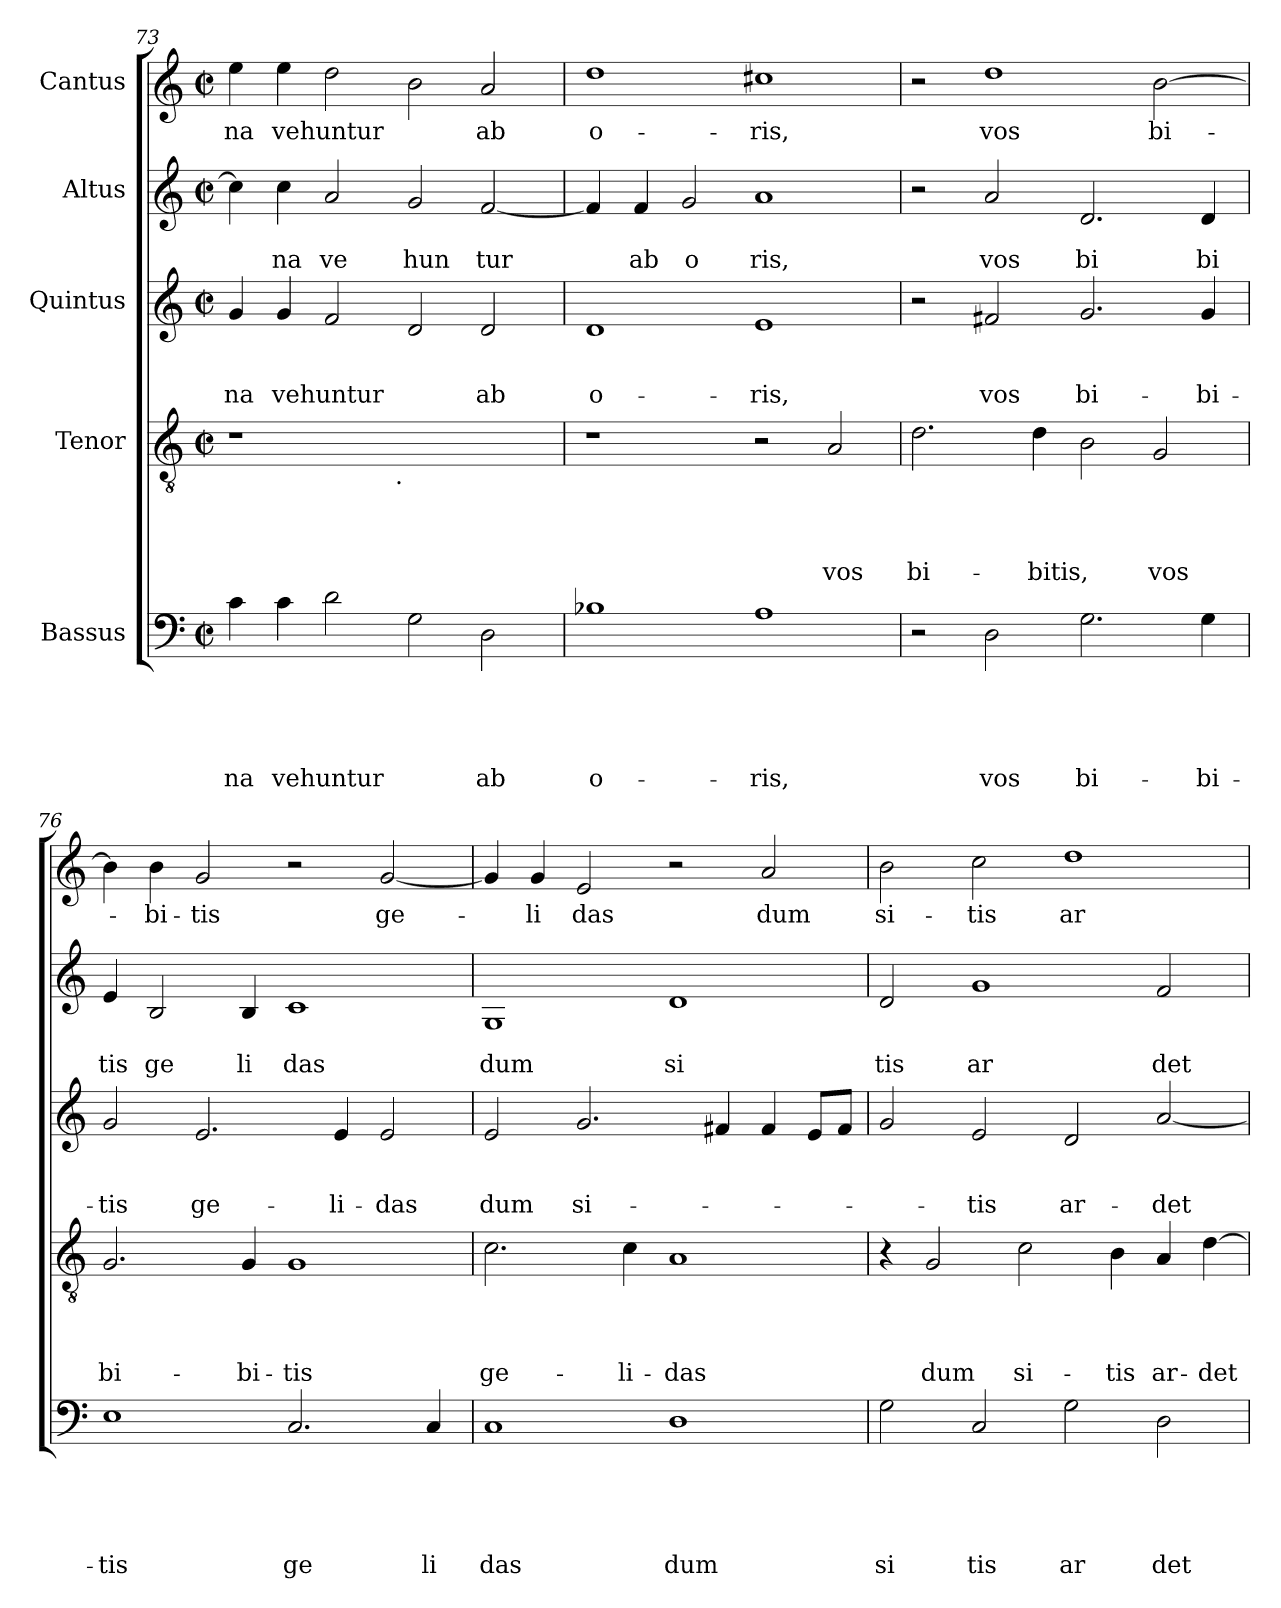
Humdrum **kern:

**kern	**text	**text	**text	**text	**text	**kern	**text	**text	**text	**text	**kern	**text	**text	**text	**kern	**text	**text	**kern	**text
*part5	*part5	*part5	*part5	*part5	*part5	*part4	*part4	*part4	*part4	*part4	*part3	*part3	*part3	*part3	*part2	*part2	*part2	*part1	*part1
*staff5	*staff5	*staff5	*staff5	*staff5	*staff5	*staff4	*staff4	*staff4	*staff4	*staff4	*staff3	*staff3	*staff3	*staff3	*staff2	*staff2	*staff2	*staff1	*staff1
*I"Bassus	*	*	*	*	*	*I"Tenor	*	*	*	*	*I"Quintus	*	*	*	*I"Altus	*	*	*I"Cantus	*
*clefF4	*	*	*	*	*	*clefGv2	*	*	*	*	*clefG2	*	*	*	*clefG2	*	*	*clefG2	*
*k[]	*	*	*	*	*	*k[]	*	*	*	*	*k[]	*	*	*	*k[]	*	*	*k[]	*
*C:	*	*	*	*	*	*C:	*	*	*	*	*C:	*	*	*	*C:	*	*	*C:	*
*M2/2	*	*	*	*	*	*M2/2	*	*	*	*	*M2/2	*	*	*	*M2/2	*	*	*M2/2	*
*met(c|)	*	*	*	*	*	*met(c|)	*	*	*	*	*met(c|)	*	*	*	*met(c|)	*	*	*met(c|)	*
=73	=73	=73	=73	=73	=73	=73	=73	=73	=73	=73	=73	=73	=73	=73	=73	=73	=73	=73	=73
!	!	!	!	!	!LO:LY:b	!	!	!	!	!	!	!	!	!LO:LY:b	!	!	!	!	!LO:LY:b
*	*	*	*	*	*	*^	*	*	*	*	*	*	*	*	*	*	*	*	*
4c\	.	.	.	.	-na	1r	2ryy	.	.	.	.	4g/	.	.	-na	4cc\]	.	.	4ee\	-na
!	!	!	!	!	!LO:LY:b	!	!	!	!	!	!	!	!	!	!LO:LY:b	!	!	!LO:LY:b	!	!LO:LY:b
4c\	.	.	.	.	vehuntur	.	.	.	.	.	.	4g/	.	.	vehuntur	4cc\	.	na	4ee\	vehuntur
!	!	!	!	!	!	!	!	!	!	!	!	!	!	!	!	!	!	!LO:LY:b	!	!
2d\	.	.	.	.	.	.	4...ryy	.	.	.	.	2f/	.	.	.	2a/	.	ve	2dd\	.
!	!	!	!	!	!	!	!LO:TX:b:t=.	!	!	!	!	!	!	!	!	!	!	!	!	!
.	.	.	.	.	.	.	1ryy	.	.	.	.	.	.	.	.	.	.	.	.	.
!	!	!	!	!	!	!	!	!	!	!	!	!	!	!	!	!	!	!LO:LY:b	!	!
2G\	.	.	.	.	.	1ryy	.	.	.	.	.	2d/	.	.	.	2g/	.	hun	2b\	.
!	!	!	!	!	!LO:LY:b	!	!	!	!	!	!	!	!	!	!LO:LY:b	!	!	!LO:LY:b	!	!LO:LY:b
2D\	.	.	.	.	ab	.	.	.	.	.	.	2d/	.	.	ab	[<2f/	.	tur	2a/	ab
.	.	.	.	.	.	.	32ryy	.	.	.	.	.	.	.	.	.	.	.	.	.
=74	=74	=74	=74	=74	=74	=74	=74	=74	=74	=74	=74	=74	=74	=74	=74	=74	=74	=74	=74	=74
!	!	!	!	!	!LO:LY:b	!	!	!	!	!	!	!	!	!	!LO:LY:b	!	!	!	!	!LO:LY:b
*	*	*	*	*	*	*v	*v	*	*	*	*	*	*	*	*	*	*	*	*	*
1B-X	.	.	.	.	o-	1r	.	.	.	.	1d	.	.	o-	4f/]	.	.	1dd	o-
!	!	!	!	!	!	!	!	!	!	!	!	!	!	!	!	!	!LO:LY:b	!	!
.	.	.	.	.	.	.	.	.	.	.	.	.	.	.	4f/	.	ab	.	.
!	!	!	!	!	!	!	!	!	!	!	!	!	!	!	!	!	!LO:LY:b	!	!
.	.	.	.	.	.	.	.	.	.	.	.	.	.	.	2g/	.	o	.	.
!	!	!	!	!	!LO:LY:b	!	!	!	!	!	!	!	!	!LO:LY:b	!	!	!LO:LY:b	!	!LO:LY:b
1A	.	.	.	.	-ris,	2r	.	.	.	.	1e	.	.	-ris,	1a	.	ris,	1cc#X	-ris,
!	!	!	!	!	!	!	!	!	!	!LO:LY:b	!	!	!	!	!	!	!	!	!
.	.	.	.	.	.	2A/	.	.	.	vos	.	.	.	.	.	.	.	.	.
=75	=75	=75	=75	=75	=75	=75	=75	=75	=75	=75	=75	=75	=75	=75	=75	=75	=75	=75	=75
!	!	!	!	!	!	!	!	!	!	!LO:LY:b	!	!	!	!	!	!	!	!	!
2r	.	.	.	.	.	2.d\	.	.	.	bi-	2r	.	.	.	2r	.	.	2r	.
!	!	!	!	!	!LO:LY:b	!	!	!	!	!	!	!	!	!LO:LY:b	!	!	!LO:LY:b	!	!LO:LY:b
2D\	.	.	.	.	vos	.	.	.	.	.	2f#X/	.	.	vos	2a/	.	vos	1dd	vos
!	!	!	!	!	!	!	!	!	!	!LO:LY:b	!	!	!	!	!	!	!	!	!
.	.	.	.	.	.	4d\	.	.	.	-bitis,	.	.	.	.	.	.	.	.	.
!	!	!	!	!	!LO:LY:b	!	!	!	!	!	!	!	!	!LO:LY:b	!	!	!LO:LY:b	!	!
2.G\	.	.	.	.	bi-	2B\	.	.	.	.	2.g/	.	.	bi-	2.d/	.	bi	.	.
!	!	!	!	!	!	!	!	!	!	!LO:LY:b	!	!	!	!	!	!	!	!	!LO:LY:b
.	.	.	.	.	.	2G/	.	.	.	vos	.	.	.	.	.	.	.	[<2b\	bi-
!	!	!	!	!	!LO:LY:b	!	!	!	!	!	!	!	!	!LO:LY:b	!	!	!LO:LY:b	!	!
4G\	.	.	.	.	-bi-	.	.	.	.	.	4g/	.	.	-bi-	4d/	.	bi	.	.
!!LO:LB:g=z
=76	=76	=76	=76	=76	=76	=76	=76	=76	=76	=76	=76	=76	=76	=76	=76	=76	=76	=76	=76
!	!	!	!	!	!LO:LY:b	!	!	!	!	!LO:LY:b	!	!	!	!LO:LY:b	!	!	!LO:LY:b	!	!
1E	.	.	.	.	-tis	2.G/	.	.	.	bi-	2g/	.	.	-tis	4e/	.	tis	4b\]	.
!	!	!	!	!	!	!	!	!	!	!	!	!	!	!	!	!	!LO:LY:b	!	!LO:LY:b
.	.	.	.	.	.	.	.	.	.	.	.	.	.	.	2B/	.	ge	4b\	-bi-
!	!	!	!	!	!	!	!	!	!	!	!	!	!	!LO:LY:b	!	!	!	!	!LO:LY:b
.	.	.	.	.	.	.	.	.	.	.	2.e/	.	.	ge-	.	.	.	2g/	-tis
!	!	!	!	!	!	!	!	!	!	!LO:LY:b	!	!	!	!	!	!	!LO:LY:b	!	!
.	.	.	.	.	.	4G/	.	.	.	-bi-	.	.	.	.	4B/	.	li	.	.
!	!	!	!	!	!LO:LY:b	!	!	!	!	!LO:LY:b	!	!	!	!	!	!	!LO:LY:b	!	!
2.C/	.	.	.	.	ge	1G	.	.	.	-tis	.	.	.	.	1c	.	das	2r	.
!	!	!	!	!	!	!	!	!	!	!	!	!	!	!LO:LY:b	!	!	!	!	!
.	.	.	.	.	.	.	.	.	.	.	4e/	.	.	-li-	.	.	.	.	.
!	!	!	!	!	!	!	!	!	!	!	!	!	!	!LO:LY:b	!	!	!	!	!LO:LY:b
.	.	.	.	.	.	.	.	.	.	.	2e/	.	.	-das	.	.	.	[<2g/	ge-
!	!	!	!	!	!LO:LY:b	!	!	!	!	!	!	!	!	!	!	!	!	!	!
4C/	.	.	.	.	li	.	.	.	.	.	.	.	.	.	.	.	.	.	.
=77	=77	=77	=77	=77	=77	=77	=77	=77	=77	=77	=77	=77	=77	=77	=77	=77	=77	=77	=77
!	!	!	!	!	!LO:LY:b	!	!	!	!	!LO:LY:b	!	!	!	!LO:LY:b	!	!	!LO:LY:b	!	!
1C	.	.	.	.	das	2.c\	.	.	.	ge-	2e/	.	.	dum	1G	.	dum	4g/]	.
!	!	!	!	!	!	!	!	!	!	!	!	!	!	!	!	!	!	!	!LO:LY:b
.	.	.	.	.	.	.	.	.	.	.	.	.	.	.	.	.	.	4g/	-li
!	!	!	!	!	!	!	!	!	!	!	!	!	!	!LO:LY:b	!	!	!	!	!LO:LY:b
.	.	.	.	.	.	.	.	.	.	.	2.g/	.	.	si-	.	.	.	2e/	das
!	!	!	!	!	!	!	!	!	!	!LO:LY:b	!	!	!	!	!	!	!	!	!
.	.	.	.	.	.	4c\	.	.	.	-li-	.	.	.	.	.	.	.	.	.
!	!	!	!	!	!LO:LY:b	!	!	!	!	!LO:LY:b	!	!	!	!	!	!	!LO:LY:b	!	!
1D	.	.	.	.	dum	1A	.	.	.	-das	.	.	.	.	1d	.	si	2r	.
.	.	.	.	.	.	.	.	.	.	.	4f#/	.	.	.	.	.	.	.	.
!	!	!	!	!	!	!	!	!	!	!	!	!	!	!	!	!	!	!	!LO:LY:b
.	.	.	.	.	.	.	.	.	.	.	4f#/	.	.	.	.	.	.	2a/	dum
.	.	.	.	.	.	.	.	.	.	.	8e/L	.	.	.	.	.	.	.	.
.	.	.	.	.	.	.	.	.	.	.	8f#/J	.	.	.	.	.	.	.	.
=78	=78	=78	=78	=78	=78	=78	=78	=78	=78	=78	=78	=78	=78	=78	=78	=78	=78	=78	=78
!	!	!	!	!	!LO:LY:b	!	!	!	!	!	!	!	!	!	!	!	!LO:LY:b	!	!LO:LY:b
2G\	.	.	.	.	si	4r	.	.	.	.	2g/	.	.	.	2d/	.	tis	2b\	si-
!	!	!	!	!	!	!	!	!	!	!LO:LY:b	!	!	!	!	!	!	!	!	!
.	.	.	.	.	.	2G/	.	.	.	dum	.	.	.	.	.	.	.	.	.
!	!	!	!	!	!LO:LY:b	!	!	!	!	!	!	!	!	!LO:LY:b	!	!	!LO:LY:b	!	!LO:LY:b
2C/	.	.	.	.	tis	.	.	.	.	.	2e/	.	.	-tis	1g	.	ar	2cc\	-tis
!	!	!	!	!	!	!	!	!	!	!LO:LY:b	!	!	!	!	!	!	!	!	!
.	.	.	.	.	.	2c\	.	.	.	si-	.	.	.	.	.	.	.	.	.
!	!	!	!	!	!LO:LY:b	!	!	!	!	!	!	!	!	!LO:LY:b	!	!	!	!	!LO:LY:b
2G\	.	.	.	.	ar	.	.	.	.	.	2d/	.	.	ar-	.	.	.	1dd	ar-
!	!	!	!	!	!	!	!	!	!	!LO:LY:b	!	!	!	!	!	!	!	!	!
.	.	.	.	.	.	4B\	.	.	.	-tis	.	.	.	.	.	.	.	.	.
!	!	!	!	!	!LO:LY:b	!	!	!	!	!LO:LY:b	!	!	!	!LO:LY:b	!	!	!LO:LY:b	!	!
2D\	.	.	.	.	det	4A/	.	.	.	ar-	[<2a/	.	.	-det	2f/	.	det	.	.
!	!	!	!	!	!	!	!	!	!	!LO:LY:b	!	!	!	!	!	!	!	!	!
.	.	.	.	.	.	[>4d\	.	.	.	-det	.	.	.	.	.	.	.	.	.
=	=	=	=	=	=	=	=	=	=	=	=	=	=	=	=	=	=	=	=
*-	*-	*-	*-	*-	*-	*-	*-	*-	*-	*-	*-	*-	*-	*-	*-	*-	*-	*-	*-
